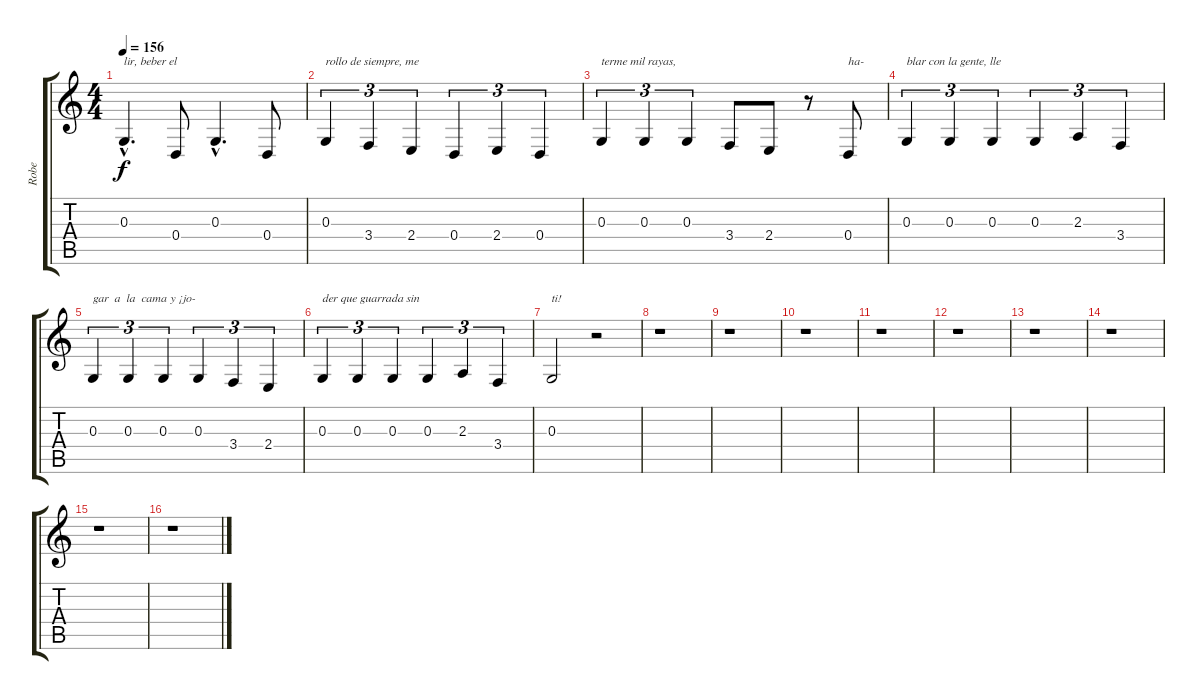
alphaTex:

\track ("Robe" "Robe") {instrument voiceoohs}
\staff {score tabs}
\tuning (E4 B3 G3 D3 A2 E2) {hide}
\ts (4 4)
\tempo 156
\clef g2
\ks c
0.3{hac}.4{d txt "lir, beber el" dy f} 0.4.8 0.3{hac}.4{d} 0.4.8 |
0.3.4{tu (3 2) txt "rollo de siempre, me"} 3.4.4{tu (3 2)} 2.4.4{tu (3 2)} 0.4.4{tu (3 2)} 2.4.4{tu (3 2)} 0.4.4{tu (3 2)} |
0.3.4{tu (3 2) txt "terme mil rayas,"} 0.3.4{tu (3 2)} 0.3.4{tu (3 2)} 3.4.8 2.4.8 r.8 0.4.8{txt "ha-"} |
0.3.4{tu (3 2) txt "blar con la gente, lle"} 0.3.4{tu (3 2)} 0.3.4{tu (3 2)} 0.3.4{tu (3 2)} 2.3.4{tu (3 2)} 3.4.4{tu (3 2)} |
0.3.4{tu (3 2) txt "gar  a  la  cama y ¡jo-"} 0.3.4{tu (3 2)} 0.3.4{tu (3 2)} 0.3.4{tu (3 2)} 3.4.4{tu (3 2)} 2.4.4{tu (3 2)} |
0.3.4{tu (3 2) txt "der que guarrada sin"} 0.3.4{tu (3 2)} 0.3.4{tu (3 2)} 0.3.4{tu (3 2)} 2.3.4{tu (3 2)} 3.4.4{tu (3 2)} |
0.3.2{txt "ti!"} r.2 |
r.1 |
r.1 |
r.1 |
r.1 |
r.1 |
r.1 |
r.1 |
r.1 |
r.1
